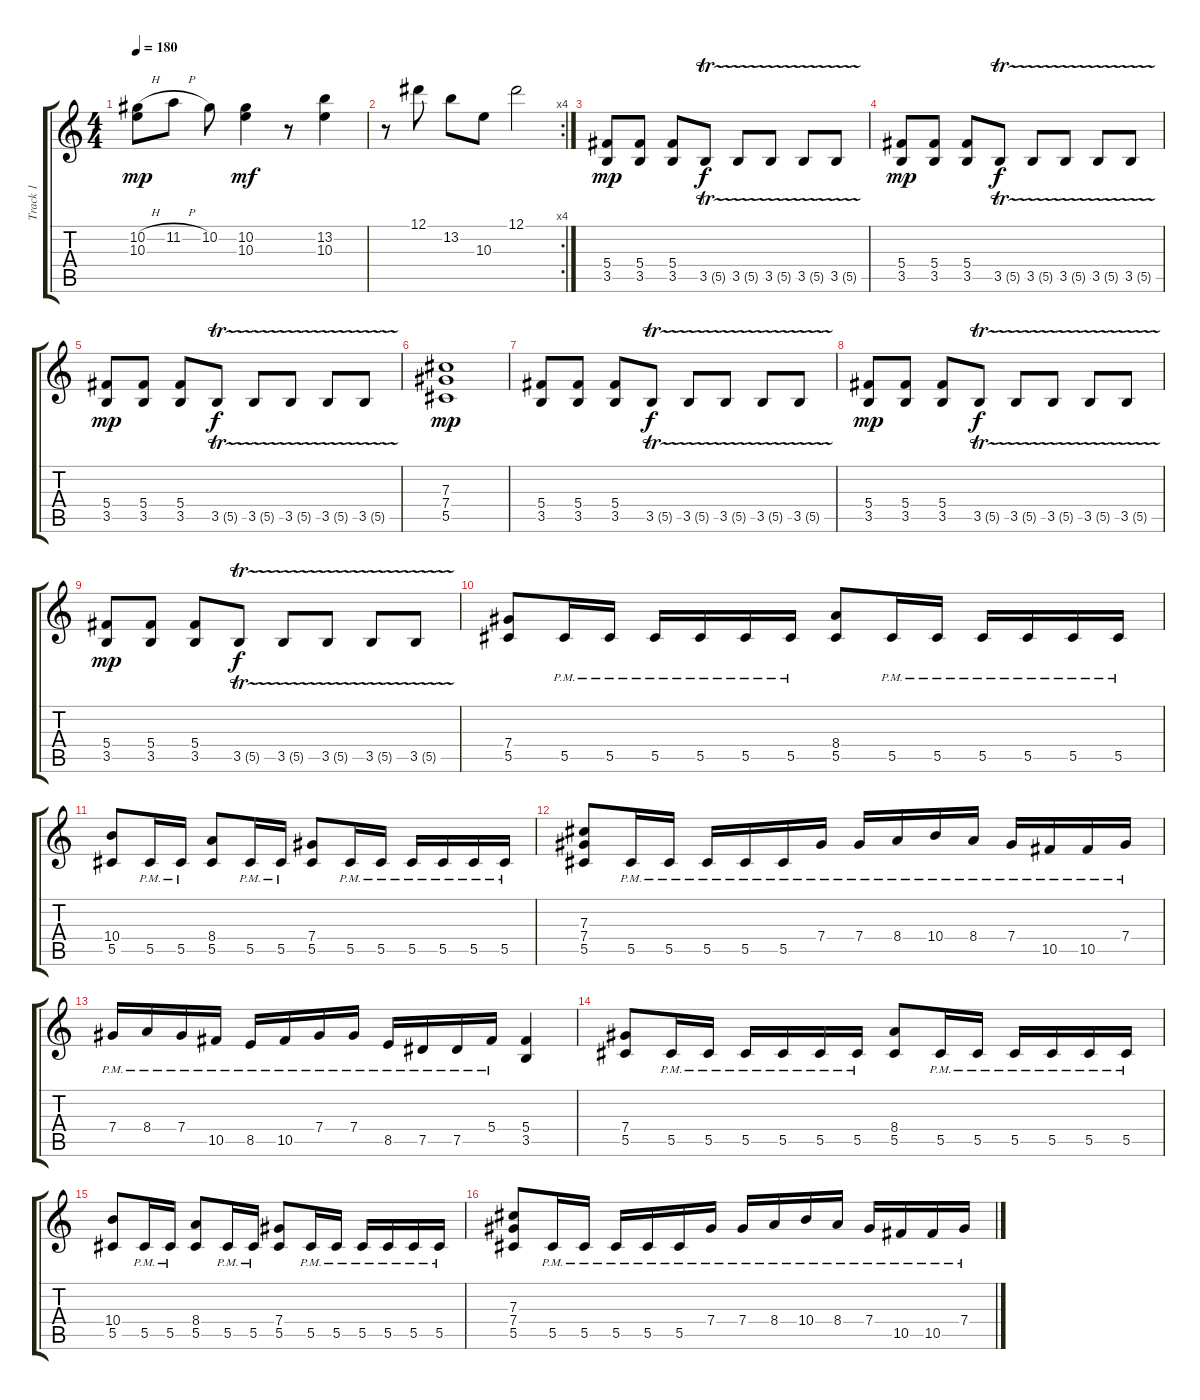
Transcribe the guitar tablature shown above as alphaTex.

\track ("Track 1" "Track 1") {instrument distortionguitar}
\staff {score tabs}
\tuning (Eb4 Bb3 Gb3 Db3 Ab2 Eb2) {hide}
\ts (4 4)
\tempo 180
\clef g2
\ks c
(10.2{h} 10.3).8{dy mp} 11.2{h}.8 10.2.8 (10.2 10.3).4{dy mf} r.8 (13.2 10.3).4 |
\rc 4
r.8 12.1.8 13.2.8 10.3.8 12.1.2 |
(5.4 3.5).8{dy mp} (5.4 3.5).8 (5.4 3.5).8 3.5{tr (5 16)}.8{dy f} 3.5{tr (5 16)}.8 3.5{tr (5 16)}.8 3.5{tr (5 16)}.8 3.5{tr (5 16)}.8 |
(5.4 3.5).8{dy mp} (5.4 3.5).8 (5.4 3.5).8 3.5{tr (5 16)}.8{dy f} 3.5{tr (5 16)}.8 3.5{tr (5 16)}.8 3.5{tr (5 16)}.8 3.5{tr (5 16)}.8 |
(5.4 3.5).8{dy mp} (5.4 3.5).8 (5.4 3.5).8 3.5{tr (5 16)}.8{dy f} 3.5{tr (5 16)}.8 3.5{tr (5 16)}.8 3.5{tr (5 16)}.8 3.5{tr (5 16)}.8 |
(7.3 7.4 5.5).1{dy mp} |
(5.4 3.5).8 (5.4 3.5).8 (5.4 3.5).8 3.5{tr (5 16)}.8{dy f} 3.5{tr (5 16)}.8 3.5{tr (5 16)}.8 3.5{tr (5 16)}.8 3.5{tr (5 16)}.8 |
(5.4 3.5).8{dy mp} (5.4 3.5).8 (5.4 3.5).8 3.5{tr (5 16)}.8{dy f} 3.5{tr (5 16)}.8 3.5{tr (5 16)}.8 3.5{tr (5 16)}.8 3.5{tr (5 16)}.8 |
(5.4 3.5).8{dy mp} (5.4 3.5).8 (5.4 3.5).8 3.5{tr (5 16)}.8{dy f} 3.5{tr (5 16)}.8 3.5{tr (5 16)}.8 3.5{tr (5 16)}.8 3.5{tr (5 16)}.8 |
(7.4 5.5).8 5.5{pm}.16 5.5{pm}.16 5.5{pm}.16 5.5{pm}.16 5.5{pm}.16 5.5{pm}.16 (8.4 5.5).8 5.5{pm}.16 5.5{pm}.16 5.5{pm}.16 5.5{pm}.16 5.5{pm}.16 5.5{pm}.16 |
(10.4 5.5).8 5.5{pm}.16 5.5{pm}.16 (8.4 5.5).8 5.5{pm}.16 5.5{pm}.16 (7.4 5.5).8 5.5{pm}.16 5.5{pm}.16 5.5{pm}.16 5.5{pm}.16 5.5{pm}.16 5.5{pm}.16 |
(7.3 7.4 5.5).8 5.5{pm}.16 5.5{pm}.16 5.5{pm}.16 5.5{pm}.16 5.5{pm}.16 7.4{pm}.16 7.4{pm}.16 8.4{pm}.16 10.4{pm}.16 8.4{pm}.16 7.4{pm}.16 10.5{pm}.16 10.5{pm}.16 7.4{pm}.16 |
7.4{pm}.16 8.4{pm}.16 7.4{pm}.16 10.5{pm}.16 8.5{pm}.16 10.5{pm}.16 7.4{pm}.16 7.4{pm}.16 8.5{pm}.16 7.5{pm}.16 7.5{pm}.16 5.4{pm}.16 (5.4 3.5).4 |
(7.4 5.5).8 5.5{pm}.16 5.5{pm}.16 5.5{pm}.16 5.5{pm}.16 5.5{pm}.16 5.5{pm}.16 (8.4 5.5).8 5.5{pm}.16 5.5{pm}.16 5.5{pm}.16 5.5{pm}.16 5.5{pm}.16 5.5{pm}.16 |
(10.4 5.5).8 5.5{pm}.16 5.5{pm}.16 (8.4 5.5).8 5.5{pm}.16 5.5{pm}.16 (7.4 5.5).8 5.5{pm}.16 5.5{pm}.16 5.5{pm}.16 5.5{pm}.16 5.5{pm}.16 5.5{pm}.16 |
(7.3 7.4 5.5).8 5.5{pm}.16 5.5{pm}.16 5.5{pm}.16 5.5{pm}.16 5.5{pm}.16 7.4{pm}.16 7.4{pm}.16 8.4{pm}.16 10.4{pm}.16 8.4{pm}.16 7.4{pm}.16 10.5{pm}.16 10.5{pm}.16 7.4{pm}.16
